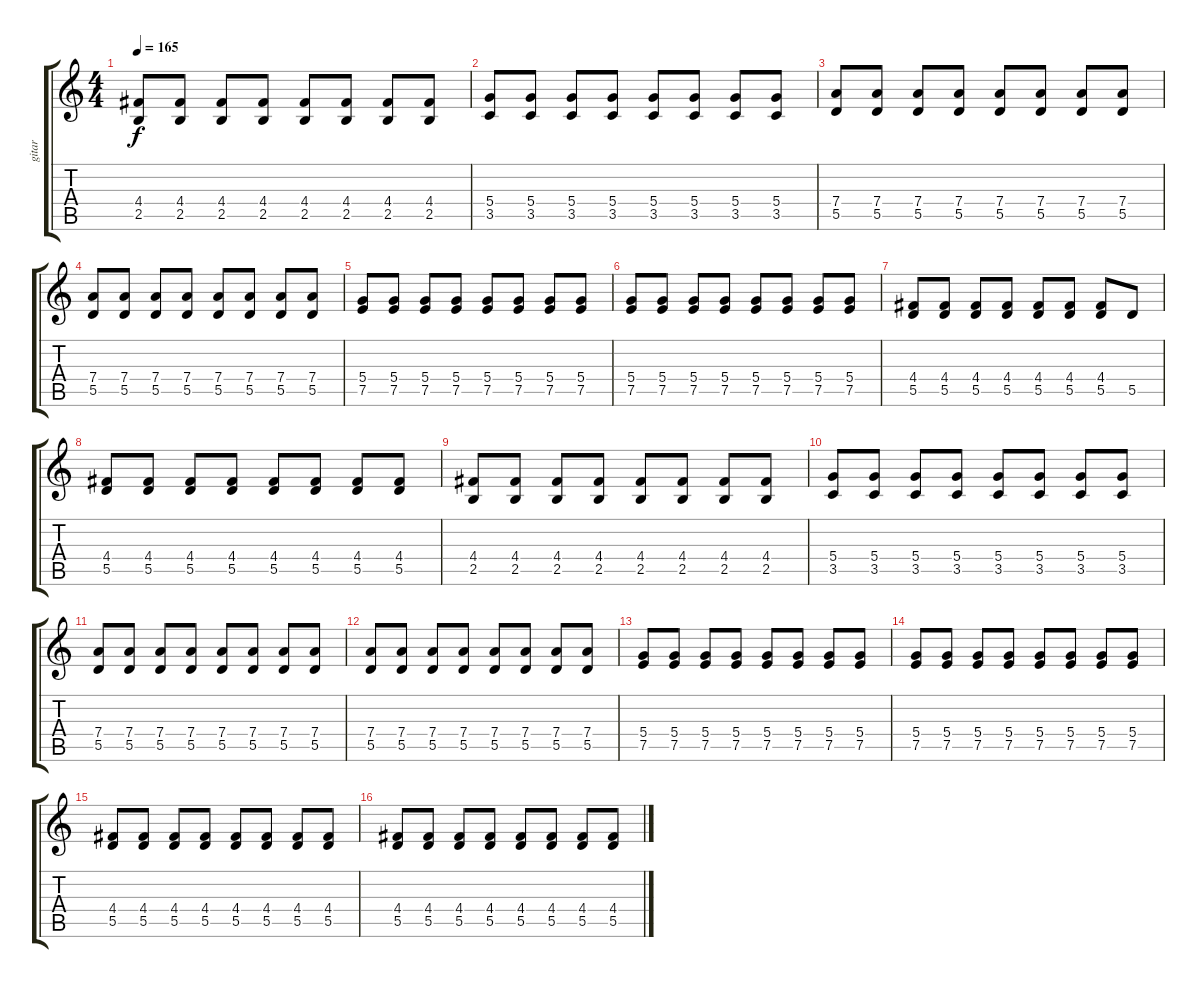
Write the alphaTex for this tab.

\track ("gitar" "gitar") {instrument overdrivenguitar}
\staff {score tabs}
\tuning (E4 B3 G3 D3 A2 E2) {hide}
\ts (4 4)
\tempo 165
\clef g2
\ks c
(4.4 2.5).8{dy f} (4.4 2.5).8 (4.4 2.5).8 (4.4 2.5).8 (4.4 2.5).8 (4.4 2.5).8 (4.4 2.5).8 (4.4 2.5).8 |
(5.4 3.5).8 (5.4 3.5).8 (5.4 3.5).8 (5.4 3.5).8 (5.4 3.5).8 (5.4 3.5).8 (5.4 3.5).8 (5.4 3.5).8 |
(7.4 5.5).8 (7.4 5.5).8 (7.4 5.5).8 (7.4 5.5).8 (7.4 5.5).8 (7.4 5.5).8 (7.4 5.5).8 (7.4 5.5).8 |
(7.4 5.5).8 (7.4 5.5).8 (7.4 5.5).8 (7.4 5.5).8 (7.4 5.5).8 (7.4 5.5).8 (7.4 5.5).8 (7.4 5.5).8 |
(5.4 7.5).8 (5.4 7.5).8 (5.4 7.5).8 (5.4 7.5).8 (5.4 7.5).8 (5.4 7.5).8 (5.4 7.5).8 (5.4 7.5).8 |
(5.4 7.5).8 (5.4 7.5).8 (5.4 7.5).8 (5.4 7.5).8 (5.4 7.5).8 (5.4 7.5).8 (5.4 7.5).8 (5.4 7.5).8 |
(4.4 5.5).8 (4.4 5.5).8 (4.4 5.5).8 (4.4 5.5).8 (4.4 5.5).8 (4.4 5.5).8 (4.4 5.5).8 5.5.8 |
(4.4 5.5).8 (4.4 5.5).8 (4.4 5.5).8 (4.4 5.5).8 (4.4 5.5).8 (4.4 5.5).8 (4.4 5.5).8 (4.4 5.5).8 |
(4.4 2.5).8 (4.4 2.5).8 (4.4 2.5).8 (4.4 2.5).8 (4.4 2.5).8 (4.4 2.5).8 (4.4 2.5).8 (4.4 2.5).8 |
(5.4 3.5).8 (5.4 3.5).8 (5.4 3.5).8 (5.4 3.5).8 (5.4 3.5).8 (5.4 3.5).8 (5.4 3.5).8 (5.4 3.5).8 |
(7.4 5.5).8 (7.4 5.5).8 (7.4 5.5).8 (7.4 5.5).8 (7.4 5.5).8 (7.4 5.5).8 (7.4 5.5).8 (7.4 5.5).8 |
(7.4 5.5).8 (7.4 5.5).8 (7.4 5.5).8 (7.4 5.5).8 (7.4 5.5).8 (7.4 5.5).8 (7.4 5.5).8 (7.4 5.5).8 |
(5.4 7.5).8 (5.4 7.5).8 (5.4 7.5).8 (5.4 7.5).8 (5.4 7.5).8 (5.4 7.5).8 (5.4 7.5).8 (5.4 7.5).8 |
(5.4 7.5).8 (5.4 7.5).8 (5.4 7.5).8 (5.4 7.5).8 (5.4 7.5).8 (5.4 7.5).8 (5.4 7.5).8 (5.4 7.5).8 |
(4.4 5.5).8 (4.4 5.5).8 (4.4 5.5).8 (4.4 5.5).8 (4.4 5.5).8 (4.4 5.5).8 (4.4 5.5).8 (4.4 5.5).8 |
(4.4 5.5).8 (4.4 5.5).8 (4.4 5.5).8 (4.4 5.5).8 (4.4 5.5).8 (4.4 5.5).8 (4.4 5.5).8 (4.4 5.5).8
